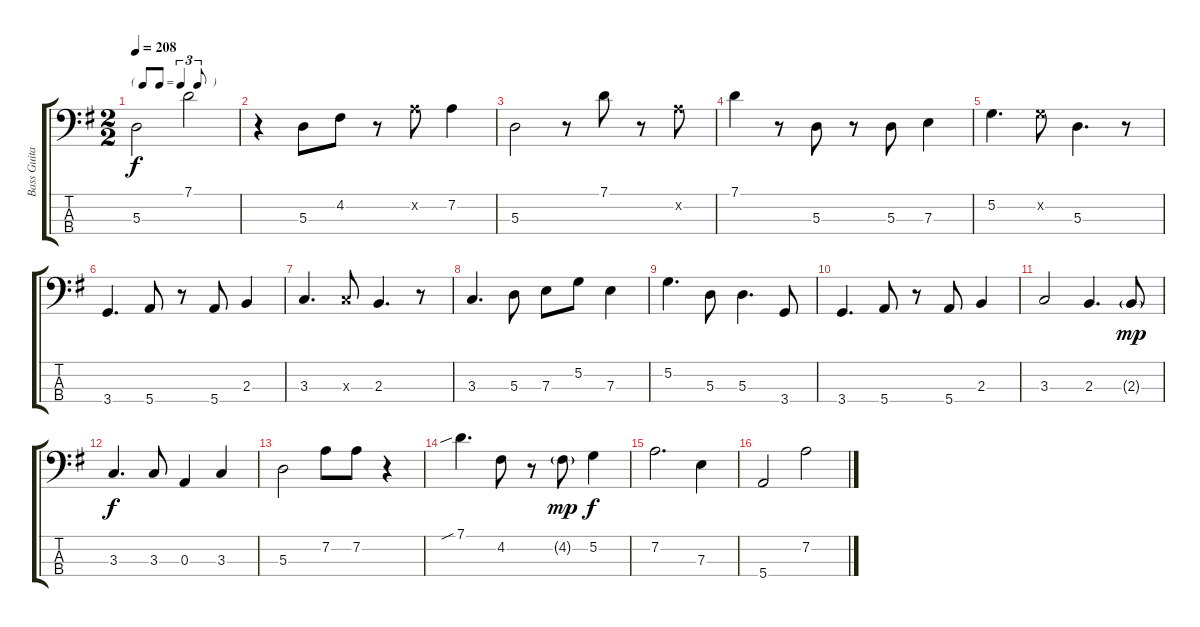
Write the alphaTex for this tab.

\track ("Bass Guitar" "Bass Guita") {instrument electricbasspick}
\staff {score tabs}
\tuning (G2 D2 A1 E1) {hide}
\ts (2 2)
\tf triplet8th
\tempo 208
\clef f4
\ks g
5.3.2{dy f} 7.1.2 |
r.4 5.3.8 4.2.8 r.8 7.2{x}.8 7.2.4 |
5.3.2 r.8 7.1.8 r.8 7.2{x}.8 |
7.1.4 r.8 5.3.8 r.8 5.3.8 7.3.4 |
5.2.4{d} 5.2{x}.8 5.3.4{d} r.8 |
3.4.4{d} 5.4.8 r.8 5.4.8 2.3.4 |
3.3.4{d} 3.3{x}.8 2.3.4{d} r.8 |
3.3.4{d} 5.3.8 7.3.8 5.2.8 7.3.4 |
5.2.4{d} 5.3.8 5.3.4{d} 3.4.8 |
3.4.4{d} 5.4.8 r.8 5.4.8 2.3.4 |
3.3.2 2.3.4{d} 2.3{g}.8{dy mp} |
3.3.4{d dy f} 3.3.8 0.3.4 3.3.4 |
5.3.2 7.2.8 7.2.8 r.4 |
7.1{sib}.4{d} 4.2.8 r.8 4.2{g}.8{dy mp} 5.2.4{dy f} |
7.2.2{d} 7.3.4 |
5.4.2 7.2.2
